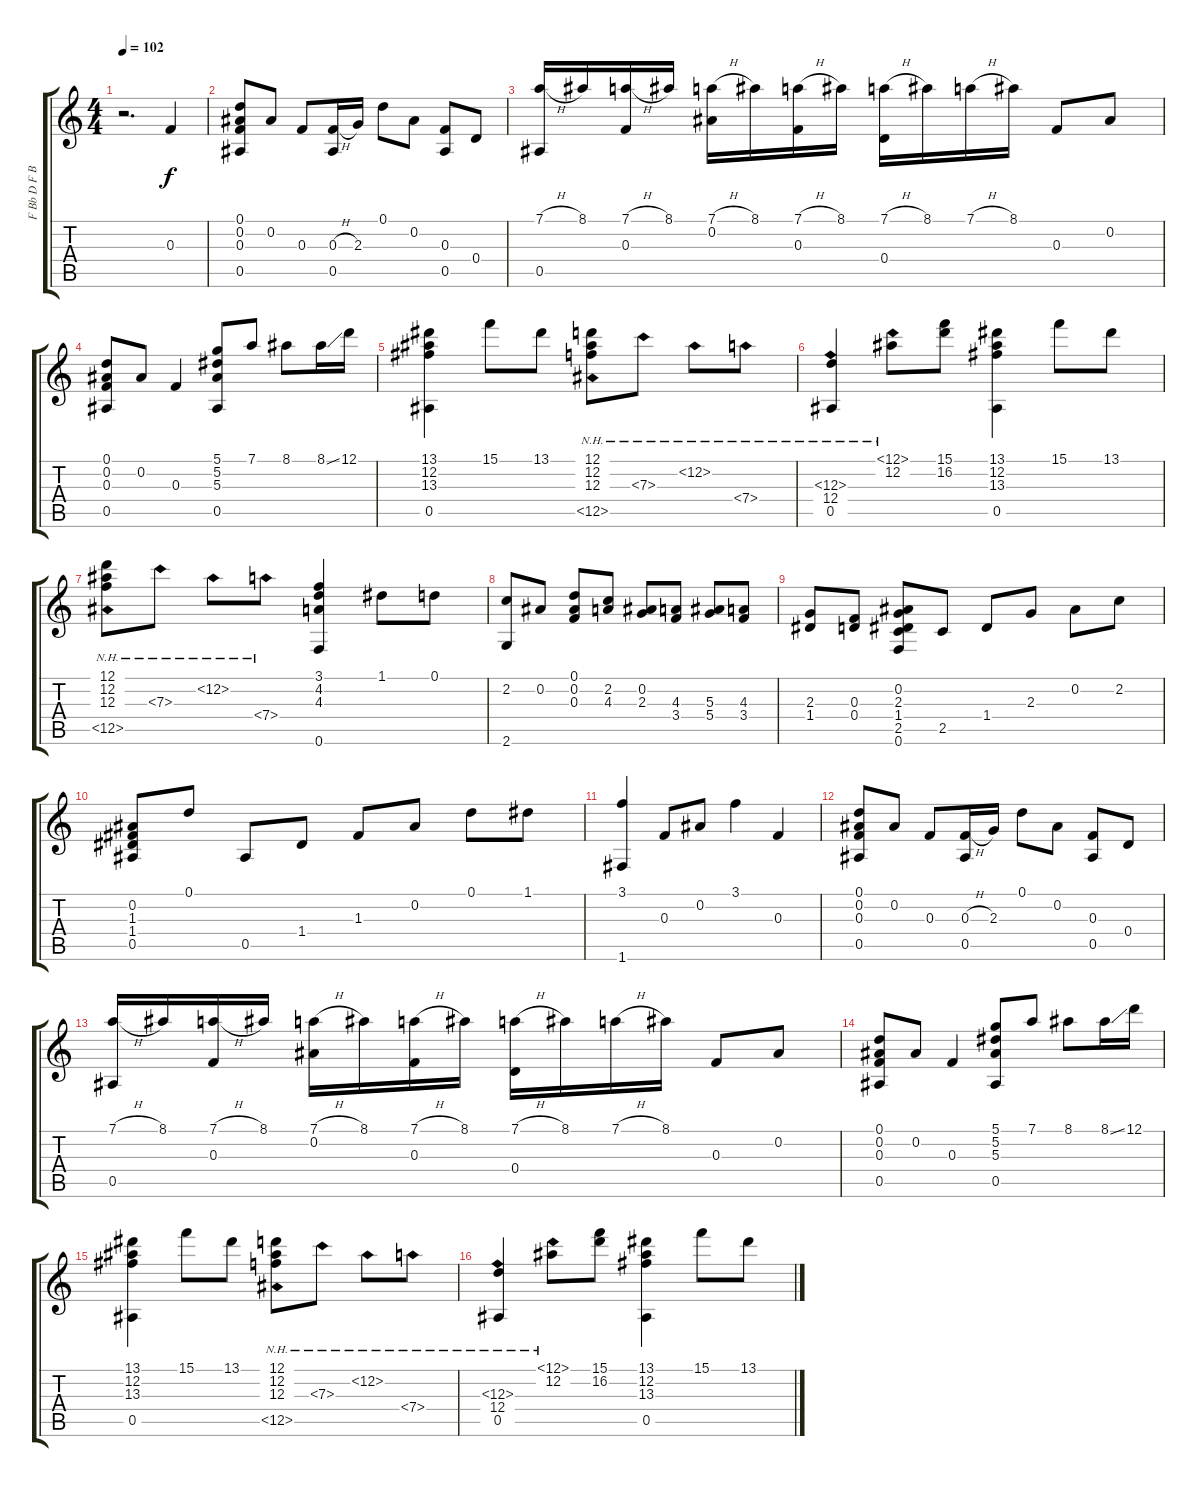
\track ("F Bb D F Bb D" "F Bb D F B") {instrument acousticguitarnylon}
\staff {score tabs}
\tuning (D4 Bb3 F3 D3 Bb2 F2) {hide}
\ts (4 4)
\tempo 102
\clef g2
\ks c
r.2{d dy f instrument acousticguitarnylon} 0.3.4 |
(0.1 0.2 0.3 0.5).8 0.2.8 0.3.8 (0.3{h} 0.5).16 2.3.16 0.1.8 0.2.8 (0.3 0.5).8 0.4.8 |
(7.1{h} 0.5).16 8.1.16 (7.1{h} 0.3).16 8.1.16 (7.1{h} 0.2).16 8.1.16 (7.1{h} 0.3).16 8.1.16 (7.1{h} 0.4).16 8.1.16 7.1{h}.16 8.1.16 0.3.8 0.2.8 |
(0.1 0.2 0.3 0.5).8 0.2.8 0.3.4 (5.1 5.2 5.3 0.5).8 7.1.8 8.1.8 8.1{ss}.16 12.1.16 |
(13.1 12.2 13.3 0.5).4 15.1.8 13.1.8 (12.1 12.2 12.3 0.5{nh}).8 7.3{nh}.8 12.2{nh}.8 7.4{nh}.8 |
(12.3{nh} 12.4 0.5).4 (12.1{nh} 12.2).8 (15.1 16.2).8 (13.1 12.2 13.3 0.5).4 15.1.8 13.1.8 |
(12.1 12.2 12.3 0.5{nh}).8 7.3{nh}.8 12.2{nh}.8 7.4{nh}.8 (3.1 4.2 4.3 0.6).4 1.1.8 0.1.8 |
(2.2 2.6).8 0.2.8 (0.1 0.2 0.3).8 (2.2 4.3).8 (0.2 2.3).8 (4.3 3.4).8 (5.3 5.4).8 (4.3 3.4).8 |
(2.3 1.4).8 (0.3 0.4).8 (0.2 2.3 1.4 2.5 0.6).8 2.5.8 1.4.8 2.3.8 0.2.8 2.2.8 |
(0.2 1.3 1.4 0.5).8 0.1.8 0.5.8 1.4.8 1.3.8 0.2.8 0.1.8 1.1.8 |
(3.1 1.6).4 0.3.8 0.2.8 3.1.4 0.3.4 |
(0.1 0.2 0.3 0.5).8 0.2.8 0.3.8 (0.3{h} 0.5).16 2.3.16 0.1.8 0.2.8 (0.3 0.5).8 0.4.8 |
(7.1{h} 0.5).16 8.1.16 (7.1{h} 0.3).16 8.1.16 (7.1{h} 0.2).16 8.1.16 (7.1{h} 0.3).16 8.1.16 (7.1{h} 0.4).16 8.1.16 7.1{h}.16 8.1.16 0.3.8 0.2.8 |
(0.1 0.2 0.3 0.5).8 0.2.8 0.3.4 (5.1 5.2 5.3 0.5).8 7.1.8 8.1.8 8.1{ss}.16 12.1.16 |
(13.1 12.2 13.3 0.5).4 15.1.8 13.1.8 (12.1 12.2 12.3 0.5{nh}).8 7.3{nh}.8 12.2{nh}.8 7.4{nh}.8 |
(12.3{nh} 12.4 0.5).4 (12.1{nh} 12.2).8 (15.1 16.2).8 (13.1 12.2 13.3 0.5).4 15.1.8 13.1.8
